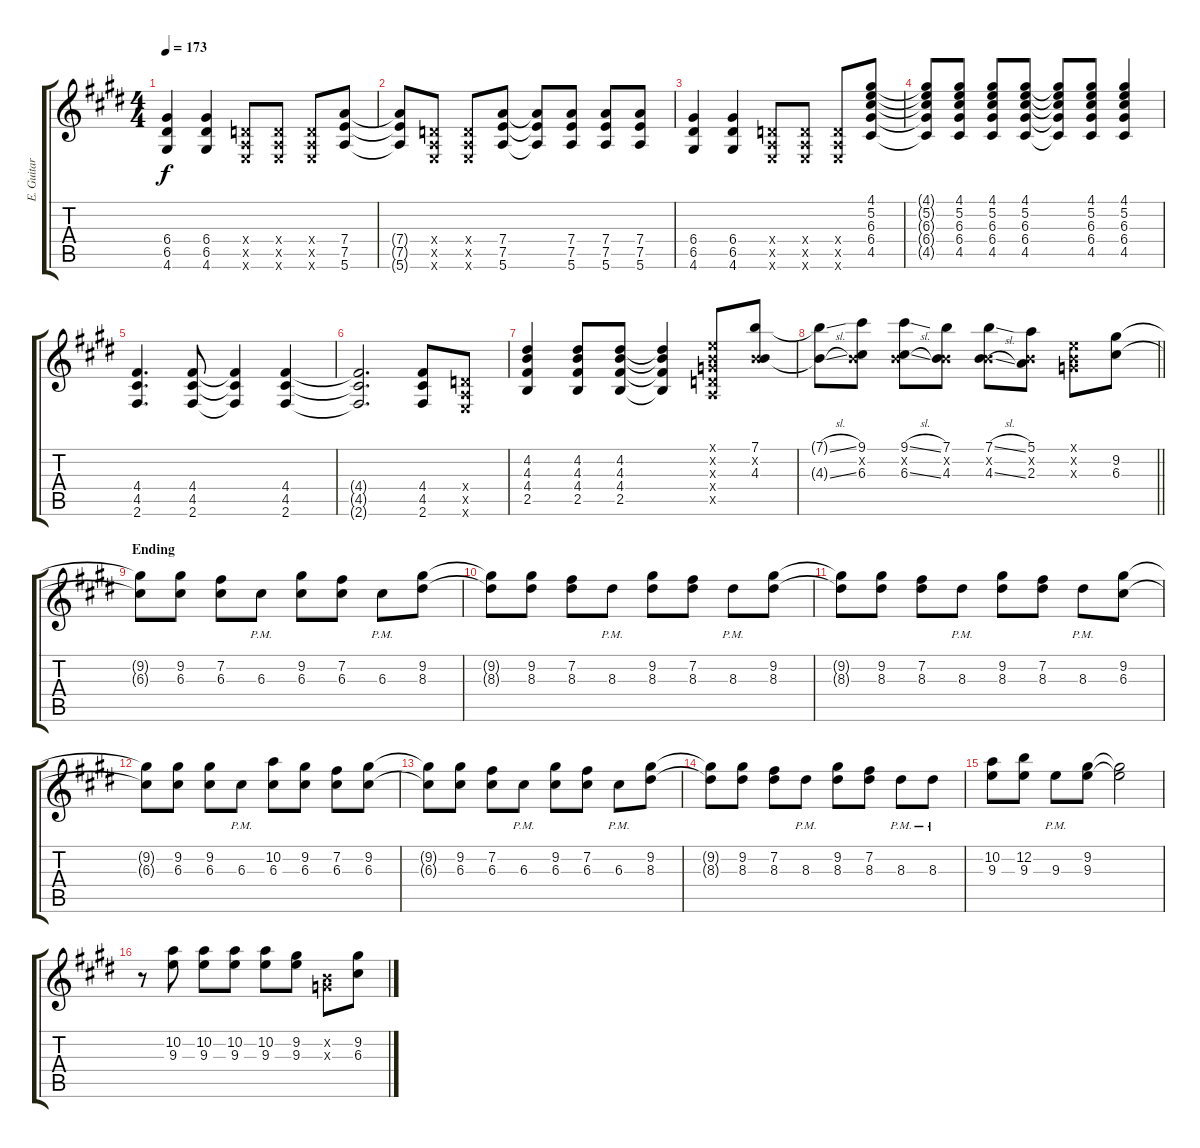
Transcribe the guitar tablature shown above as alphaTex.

\track ("E. Guitar I" "E. Guitar ") {instrument overdrivenguitar}
\staff {score tabs}
\tuning (E4 B3 G3 D3 A2 E2) {hide}
\ts (4 4)
\tempo 173
\clef g2
\ks e
(6.4 6.5 4.6).4{dy f} (6.4 6.5 4.6).4 (0.4{x} 0.5{x} 0.6{x}).8 (0.4{x} 0.5{x} 0.6{x}).8 (0.4{x} 0.5{x} 0.6{x}).8 (7.4 7.5 5.6).8 |
(7.4{t} 7.5{t} 5.6{t}).8 (0.4{x} 0.5{x} 0.6{x}).8 (0.4{x} 0.5{x} 0.6{x}).8 (7.4 7.5 5.6).8 (7.4{t} 7.5{t} 5.6{t}).8 (7.4 7.5 5.6).8 (7.4 7.5 5.6).8 (7.4 7.5 5.6).8 |
(6.4 6.5 4.6).4 (6.4 6.5 4.6).4 (0.4{x} 0.5{x} 0.6{x}).8 (0.4{x} 0.5{x} 0.6{x}).8 (0.4{x} 0.5{x} 0.6{x}).8 (4.1 5.2 6.3 6.4 4.5).8 |
(4.1{t} 5.2{t} 6.3{t} 6.4{t} 4.5{t}).8 (4.1 5.2 6.3 6.4 4.5).8 (4.1 5.2 6.3 6.4 4.5).8 (4.1 5.2 6.3 6.4 4.5).8 (4.1{t} 5.2{t} 6.3{t} 6.4{t} 4.5{t}).8 (4.1 5.2 6.3 6.4 4.5).8 (4.1 5.2 6.3 6.4 4.5).4 |
(4.4 4.5 2.6).4{d} (4.4 4.5 2.6).8 (4.4{t} 4.5{t} 2.6{t}).4 (4.4 4.5 2.6).4 |
(4.4{t} 4.5{t} 2.6{t}).2{d} (4.4 4.5 2.6).8 (0.4{x} 0.5{x} 0.6{x}).8 |
(4.2 4.3 4.4 2.5).4 (4.2 4.3 4.4 2.5).8 (4.2 4.3 4.4 2.5).8 (4.2{t} 4.3{t} 4.4{t} 2.5{t}).4 (0.1{x} 0.2{x} 0.3{x} 0.4{x} 0.5{x}).8 (7.1 0.2{x} 4.3).8 |
\barLineRight lightlight
(7.1{sl t} 4.3{sl t}).8 (9.1 0.2{x} 6.3).8 (9.1{sl} 0.2{x} 6.3{sl}).8 (7.1 0.2{x} 4.3).8 (7.1{sl} 0.2{x} 4.3{sl}).8 (5.1 0.2{x} 2.3).8 (0.1{x} 0.2{x} 0.3{x}).8 (9.2 6.3).8 |
\section ("" "Ending")
(9.2{t} 6.3{t}).8 (9.2 6.3).8 (7.2 6.3).8 6.3{pm}.8 (9.2 6.3).8 (7.2 6.3).8 6.3{pm}.8 (9.2 8.3).8 |
(9.2{t} 8.3{t}).8 (9.2 8.3).8 (7.2 8.3).8 8.3{pm}.8 (9.2 8.3).8 (7.2 8.3).8 8.3{pm}.8 (9.2 8.3).8 |
(9.2{t} 8.3{t}).8 (9.2 8.3).8 (7.2 8.3).8 8.3{pm}.8 (9.2 8.3).8 (7.2 8.3).8 8.3{pm}.8 (9.2 6.3).8 |
(9.2{t} 6.3{t}).8 (9.2 6.3).8 (9.2 6.3).8 6.3{pm}.8 (10.2 6.3).8 (9.2 6.3).8 (7.2 6.3).8 (9.2 6.3).8 |
(9.2{t} 6.3{t}).8 (9.2 6.3).8 (7.2 6.3).8 6.3{pm}.8 (9.2 6.3).8 (7.2 6.3).8 6.3{pm}.8 (9.2 8.3).8 |
(9.2{t} 8.3{t}).8 (9.2 8.3).8 (7.2 8.3).8 8.3{pm}.8 (9.2 8.3).8 (7.2 8.3).8 8.3{pm}.8 8.3{pm}.8 |
(10.2 9.3).8 (12.2 9.3).8 9.3{pm}.8 (9.2 9.3).8 (9.2{t} 9.3{t}).2 |
r.8 (10.2 9.3).8 (10.2 9.3).8 (10.2 9.3).8 (10.2 9.3).8 (9.2 9.3).8 (0.2{x} 0.3{x}).8 (9.2 6.3).8
